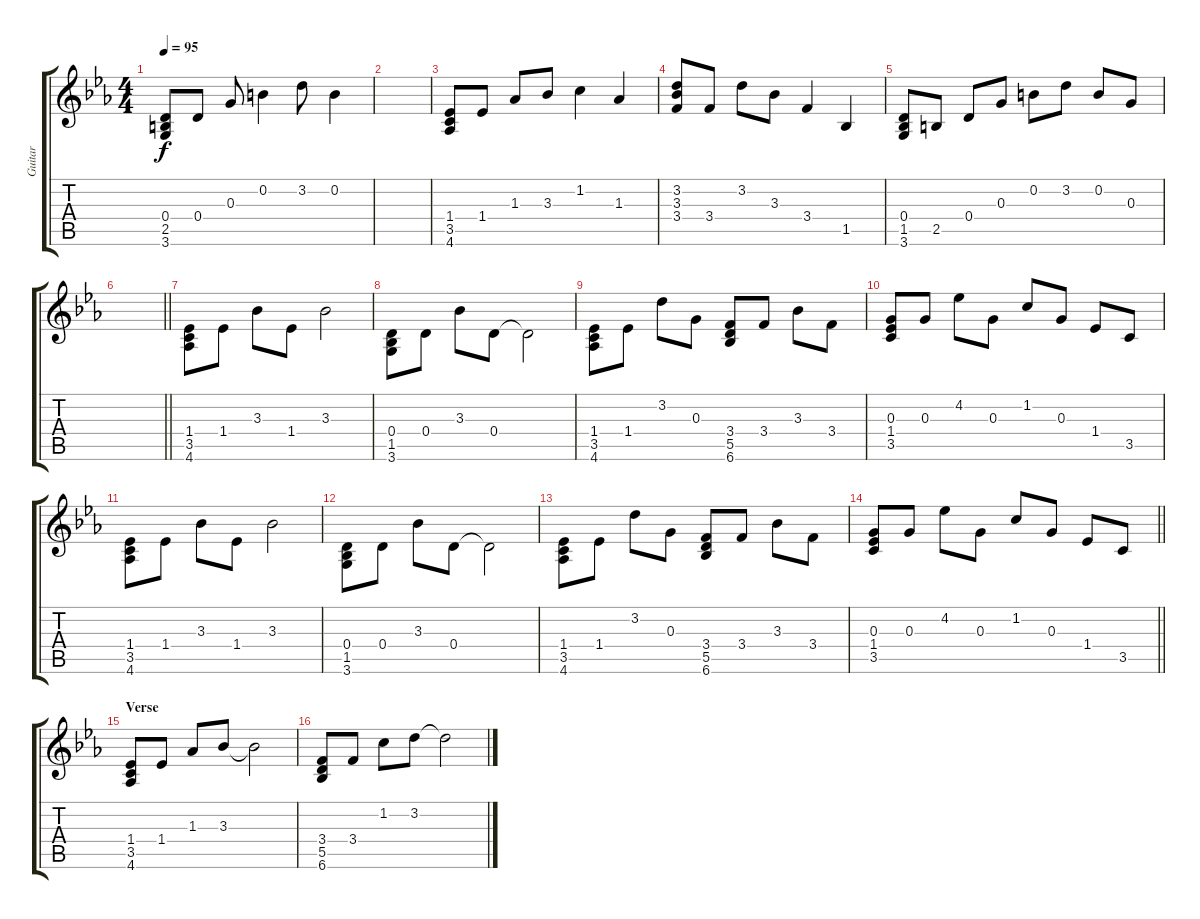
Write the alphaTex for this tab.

\track ("Guitar" "Guitar") {instrument electricguitarclean}
\staff {score tabs}
\tuning (E4 B3 G3 D3 A2 E2) {hide}
\ts (4 4)
\tempo 95
\clef g2
\ks eb
(0.4 2.5 3.6).8{dy f} 0.4.8 0.3.8 0.2.4 3.2.8 0.2.4 |
|
(1.4 3.5 4.6).8 1.4.8 1.3.8 3.3.8 1.2.4 1.3.4 |
(3.2 3.3 3.4).8 3.4.8 3.2.8 3.3.8 3.4.4 1.5.4 |
(0.4 1.5 3.6).8 2.5.8 0.4.8 0.3.8 0.2.8 3.2.8 0.2.8 0.3.8 |
\barLineRight lightlight
|
\section ("" "")
(1.4 3.5 4.6).8{beam Down} 1.4.8{beam Down} 3.3.8{beam Down} 1.4.8{beam Down} 3.3.2{beam Down} |
(0.4 1.5 3.6).8{beam Down} 0.4.8{beam Down} 3.3.8{beam Down} 0.4.8{beam Down} 0.4{t}.2{beam Down} |
(1.4 3.5 4.6).8{beam Down} 1.4.8{beam Down} 3.2.8{beam Down} 0.3.8{beam Down} (3.4 5.5 6.6).8 3.4.8 3.3.8{beam Down} 3.4.8{beam Down} |
(0.3 1.4 3.5).8 0.3.8 4.2.8 0.3.8 1.2.8 0.3.8 1.4.8 3.5.8 |
(1.4 3.5 4.6).8{beam Down} 1.4.8{beam Down} 3.3.8{beam Down} 1.4.8{beam Down} 3.3.2{beam Down} |
(0.4 1.5 3.6).8{beam Down} 0.4.8{beam Down} 3.3.8{beam Down} 0.4.8{beam Down} 0.4{t}.2{beam Down} |
(1.4 3.5 4.6).8{beam Down} 1.4.8{beam Down} 3.2.8{beam Down} 0.3.8{beam Down} (3.4 5.5 6.6).8 3.4.8 3.3.8{beam Down} 3.4.8{beam Down} |
\barLineRight lightlight
(0.3 1.4 3.5).8 0.3.8 4.2.8 0.3.8 1.2.8 0.3.8 1.4.8 3.5.8 |
\section ("" "Verse")
(1.4 3.5 4.6).8 1.4.8 1.3.8 3.3.8 3.3{t}.2 |
(3.4 5.5 6.6).8 3.4.8 1.2.8 3.2.8 3.2{t}.2
